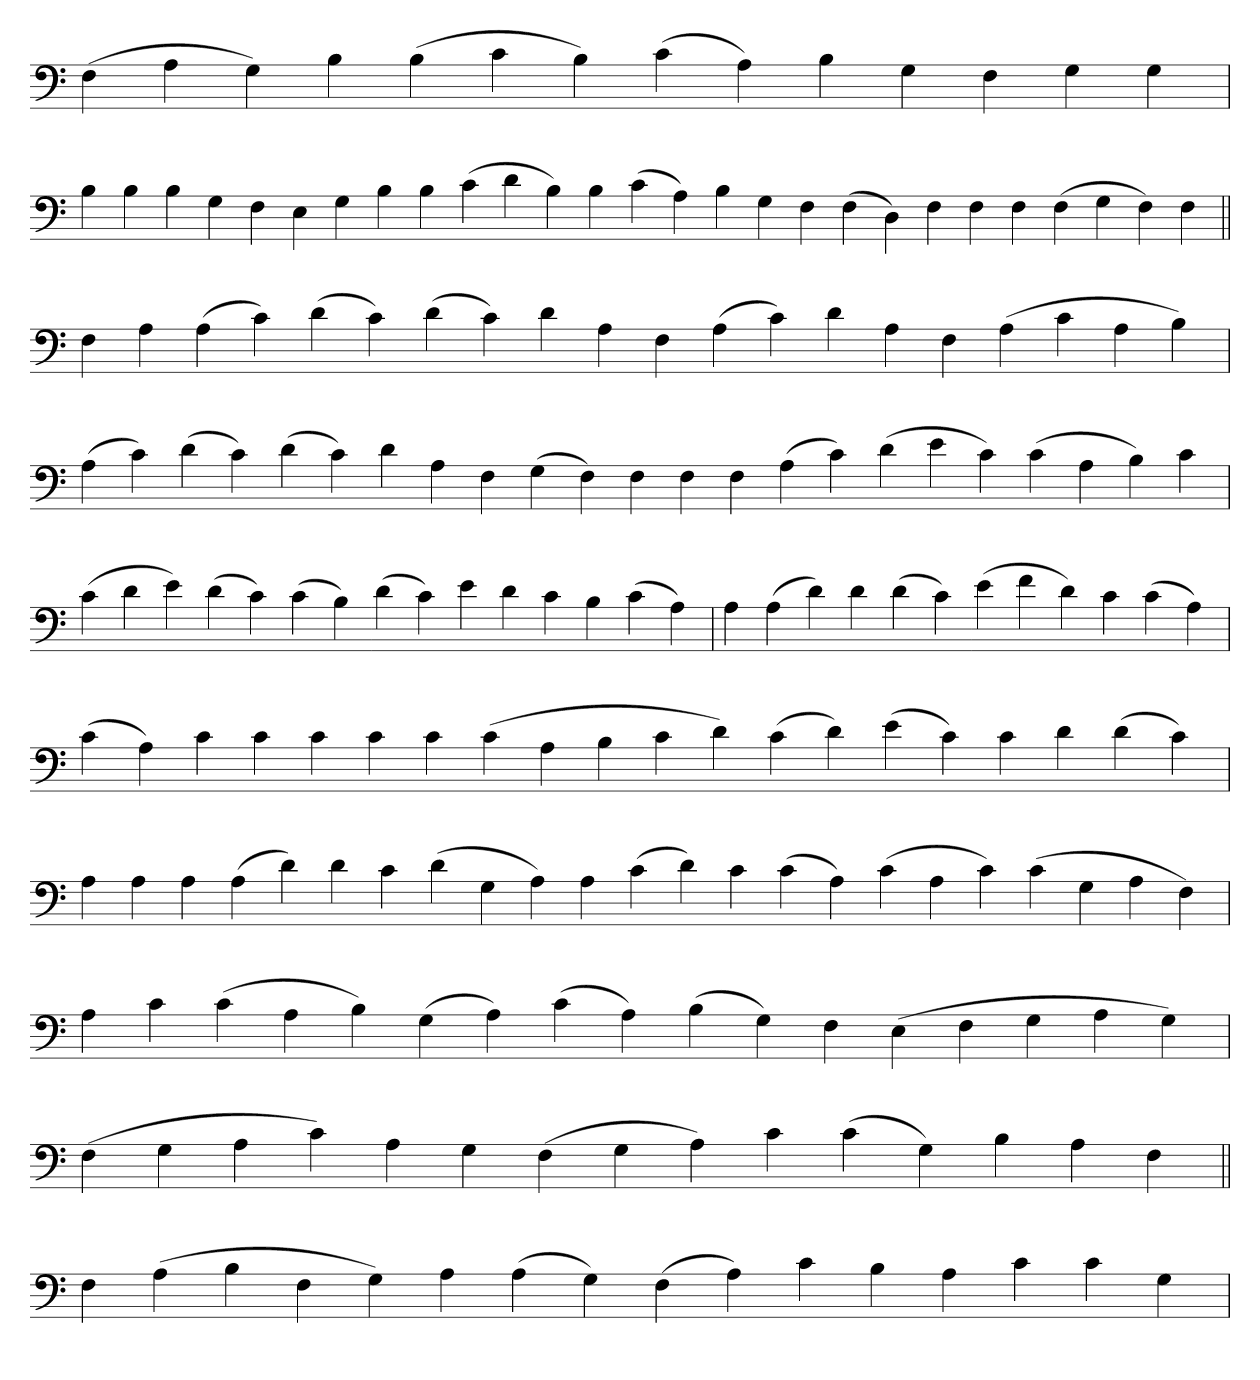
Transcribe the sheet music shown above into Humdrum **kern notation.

**kern
*part1
*staff1
=
(4F
4A
4G)
4B
(4B
4c
4B)
(4c
4A)
4B
4G
4F
4G
4G
='
4B
4B
4B
4G
4F
4E
4G
4B
4B
(4c
4d
4B)
4B
(4c
4A)
4B
4G
4F
(4F
4D)
4F
4F
4F
(4F
4G
4F)
4F
=||
4F
4A
(4A
4c)
(4d
4c)
(4d
4c)
4d
4A
4F
(4A
4c)
4d
4A
4F
(4A
4c
4A
4B)
=`
(4A
4c)
(4d
4c)
(4d
4c)
4d
4A
4F
(4G
4F)
4F
4F
4F
(4A
4c)
(4d
4e
4c)
(4c
4A
4B)
4c
='
(4c
4d
4e)
(4d
4c)
(4c
4B)
(4d
4c)
4e
4d
4c
4B
(4c
4A)
=
4A
(4A
4d)
4d
(4d
4c)
(4e
4f
4d)
4c
(4c
4A)
=`
(4c
4A)
4c
4c
4c
4c
4c
(4c
4A
4B
4c
4d)
(4c
4d)
(4e
4c)
4c
4d
(4d
4c)
=
4A
4A
4A
(4A
4d)
4d
4c
(4d
4G
4A)
4A
(4c
4d)
4c
(4c
4A)
(4c
4A
4c)
(4c
4G
4A
4F)
='
4A
4c
(4c
4A
4B)
(4G
4A)
(4c
4A)
(4B
4G)
4F
(4E
4F
4G
4A
4G)
=`
(4F
4G
4A
4c)
4A
4G
(4F
4G
4A)
4c
(4c
4G)
4B
4A
4F
=||
4F
(4A
4B
4F
4G)
4A
(4A
4G)
(4F
4A)
4c
4B
4A
4c
4c
4G
='
*-
